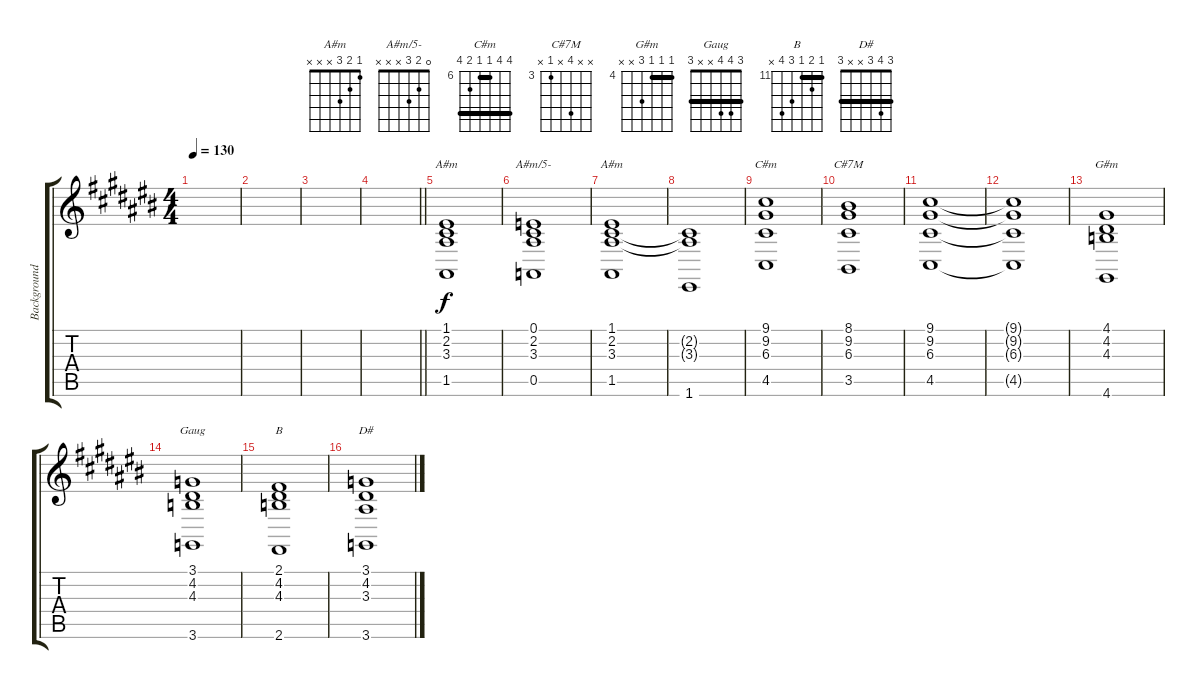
\track ("Background" "Background") {instrument pad2warm}
\staff {score tabs}
\tuning (E4 B3 G3 D3 A2 E2) {hide}
\chord ("A#m" 1 2 3 3 1 x) {barre 1}
\chord ("A#m/5-" 0 2 3 x x x)
\chord ("A#m" 1 2 3 x x x)
\chord ("C#m" 9 9 6 6 7 9) {firstfret 6 barre (6 9)}
\chord ("C#7M" x x 6 x 3 x) {firstfret 3}
\chord ("G#m" 4 4 4 6 x x) {firstfret 4 barre 4}
\chord ("Gaug" 3 4 4 x x 3) {barre 3}
\chord ("B" 11 12 11 13 14 x) {firstfret 11 barre 11}
\chord ("D#" 3 4 3 x x 3) {barre 3}
\ts (4 4)
\tempo 130
\clef g2
\ks a#minor
|
|
|
\barLineRight lightlight
|
\section ("" "")
(1.1 2.2 3.3 1.5).1{ch "A#m"} |
(0.1 2.2 3.3 0.5).1{ch "A#m/5-"} |
(1.1 2.2 3.3 1.5).1{ch "A#m"} |
(2.2{t} 3.3{t} 1.6).1 |
(9.1 9.2 6.3 4.5).1{ch "C#m"} |
(8.1 9.2 6.3 3.5).1{ch "C#7M"} |
(9.1 9.2 6.3 4.5).1 |
(9.1{t} 9.2{t} 6.3{t} 4.5{t}).1 |
(4.1 4.2 4.3 4.6).1{ch "G#m"} |
(3.1 4.2 4.3 3.6).1{ch "Gaug"} |
(2.1 4.2 4.3 2.6).1{ch "B"} |
(3.1 4.2 3.3 3.6).1{ch "D#"}
